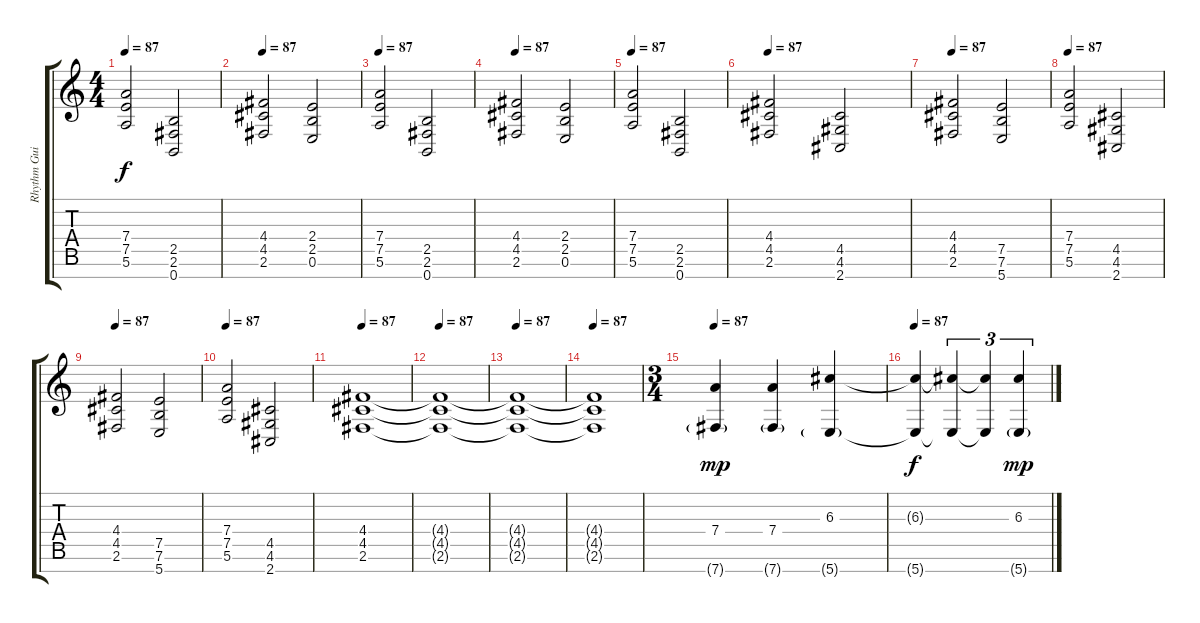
\track ("Rhythm Guitar" "Rhythm Gui") {instrument distortionguitar}
\staff {score tabs}
\tuning (E4 B3 G3 D3 A2 E2 B1) {hide}
\ts (4 4)
\tempo 87
\clef g2
\ks c
(7.4 7.5 5.6).2{dy f} (2.5 2.6 0.7).2 |
\tempo 87
(4.4 4.5 2.6).2 (2.4 2.5 0.6).2 |
\tempo 87
(7.4 7.5 5.6).2 (2.5 2.6 0.7).2 |
\tempo 87
(4.4 4.5 2.6).2 (2.4 2.5 0.6).2 |
\tempo 87
(7.4 7.5 5.6).2 (2.5 2.6 0.7).2 |
\tempo 87
(4.4 4.5 2.6).2 (4.5 4.6 2.7).2 |
\tempo 87
(4.4 4.5 2.6).2 (7.5 7.6 5.7).2 |
\tempo 87
(7.4 7.5 5.6).2 (4.5 4.6 2.7).2 |
\tempo 87
(4.4 4.5 2.6).2 (7.5 7.6 5.7).2 |
\tempo 87
(7.4 7.5 5.6).2 (4.5 4.6 2.7).2 |
\tempo 87
(4.4 4.5 2.6).1 |
\tempo 87
(4.4{t} 4.5{t} 2.6{t}).1 |
\tempo 87
(4.4{t} 4.5{t} 2.6{t}).1 |
\tempo 90
\tempo 87
(4.4{t} 4.5{t} 2.6{t}).1 |
\ts (3 4)
\tempo 87
(7.4 7.7{g}).4{dy mp instrument electricguitarclean} (7.4 7.7{g}).4 (6.3 5.7{g}).4 |
\tempo 87
(6.3{t} 5.7{t}).4{dy f} (6.3{t} 5.7{t}).4{tu (3 2)} (6.3{t} 5.7{t}).4{tu (3 2)} (6.3 5.7{g}).4{tu (3 2) dy mp}
